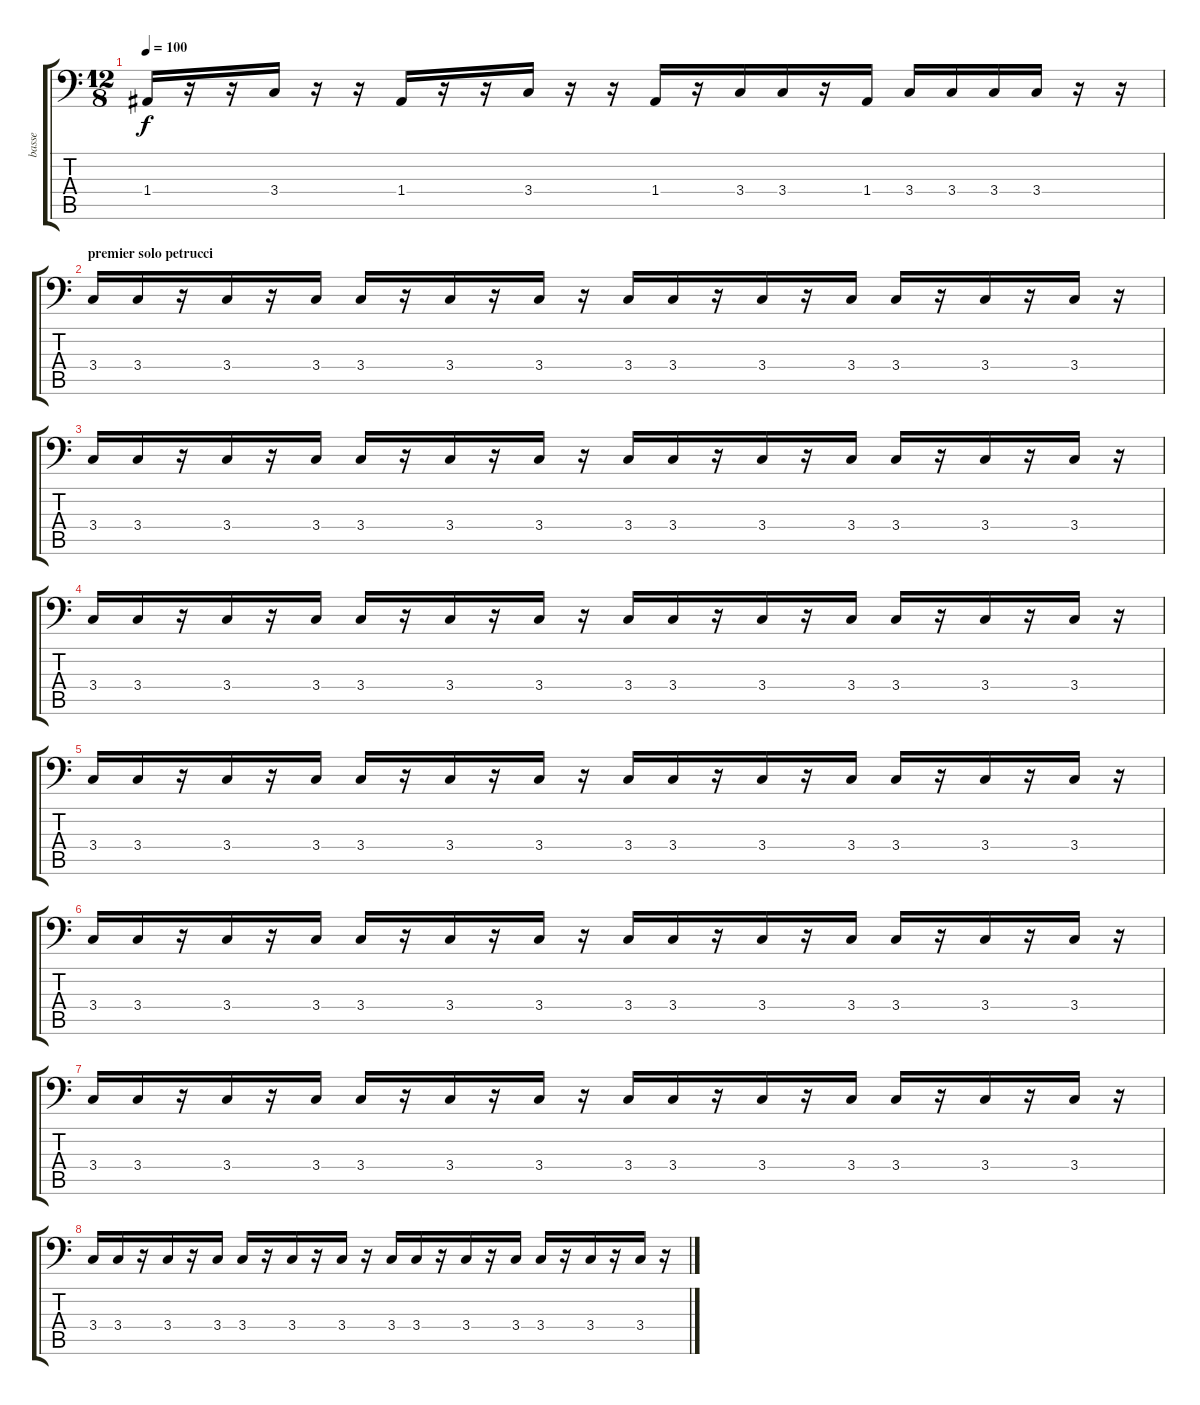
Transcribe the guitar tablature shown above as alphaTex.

\track ("basse" "basse") {instrument slapbass1}
\staff {score tabs}
\tuning (C3 G2 D2 A1 E1 B0) {hide}
\ts (12 8)
\tempo 100
\clef f4
\ks c
1.4.16{dy f instrument electricbassfinger} r.16 r.16 3.4.16 r.16 r.16 1.4.16 r.16 r.16 3.4.16 r.16 r.16 1.4.16 r.16 3.4.16 3.4.16 r.16 1.4.16 3.4.16 3.4.16 3.4.16 3.4.16 r.16 r.16 |
\section ("" "premier solo petrucci")
3.4.16{instrument electricbassfinger} 3.4.16 r.16 3.4.16 r.16 3.4.16 3.4.16 r.16 3.4.16 r.16 3.4.16 r.16 3.4.16 3.4.16 r.16 3.4.16 r.16 3.4.16 3.4.16 r.16 3.4.16 r.16 3.4.16 r.16 |
3.4.16 3.4.16 r.16 3.4.16 r.16 3.4.16 3.4.16 r.16 3.4.16 r.16 3.4.16 r.16 3.4.16 3.4.16 r.16 3.4.16 r.16 3.4.16 3.4.16 r.16 3.4.16 r.16 3.4.16 r.16 |
3.4.16 3.4.16 r.16 3.4.16 r.16 3.4.16 3.4.16 r.16 3.4.16 r.16 3.4.16 r.16 3.4.16 3.4.16 r.16 3.4.16 r.16 3.4.16 3.4.16 r.16 3.4.16 r.16 3.4.16 r.16 |
3.4.16 3.4.16 r.16 3.4.16 r.16 3.4.16 3.4.16 r.16 3.4.16 r.16 3.4.16 r.16 3.4.16 3.4.16 r.16 3.4.16 r.16 3.4.16 3.4.16 r.16 3.4.16 r.16 3.4.16 r.16 |
3.4.16 3.4.16 r.16 3.4.16 r.16 3.4.16 3.4.16 r.16 3.4.16 r.16 3.4.16 r.16 3.4.16 3.4.16 r.16 3.4.16 r.16 3.4.16 3.4.16 r.16 3.4.16 r.16 3.4.16 r.16 |
3.4.16 3.4.16 r.16 3.4.16 r.16 3.4.16 3.4.16 r.16 3.4.16 r.16 3.4.16 r.16 3.4.16 3.4.16 r.16 3.4.16 r.16 3.4.16 3.4.16 r.16 3.4.16 r.16 3.4.16 r.16 |
3.4.16 3.4.16 r.16 3.4.16 r.16 3.4.16 3.4.16 r.16 3.4.16 r.16 3.4.16 r.16 3.4.16 3.4.16 r.16 3.4.16 r.16 3.4.16 3.4.16 r.16 3.4.16 r.16 3.4.16 r.16
